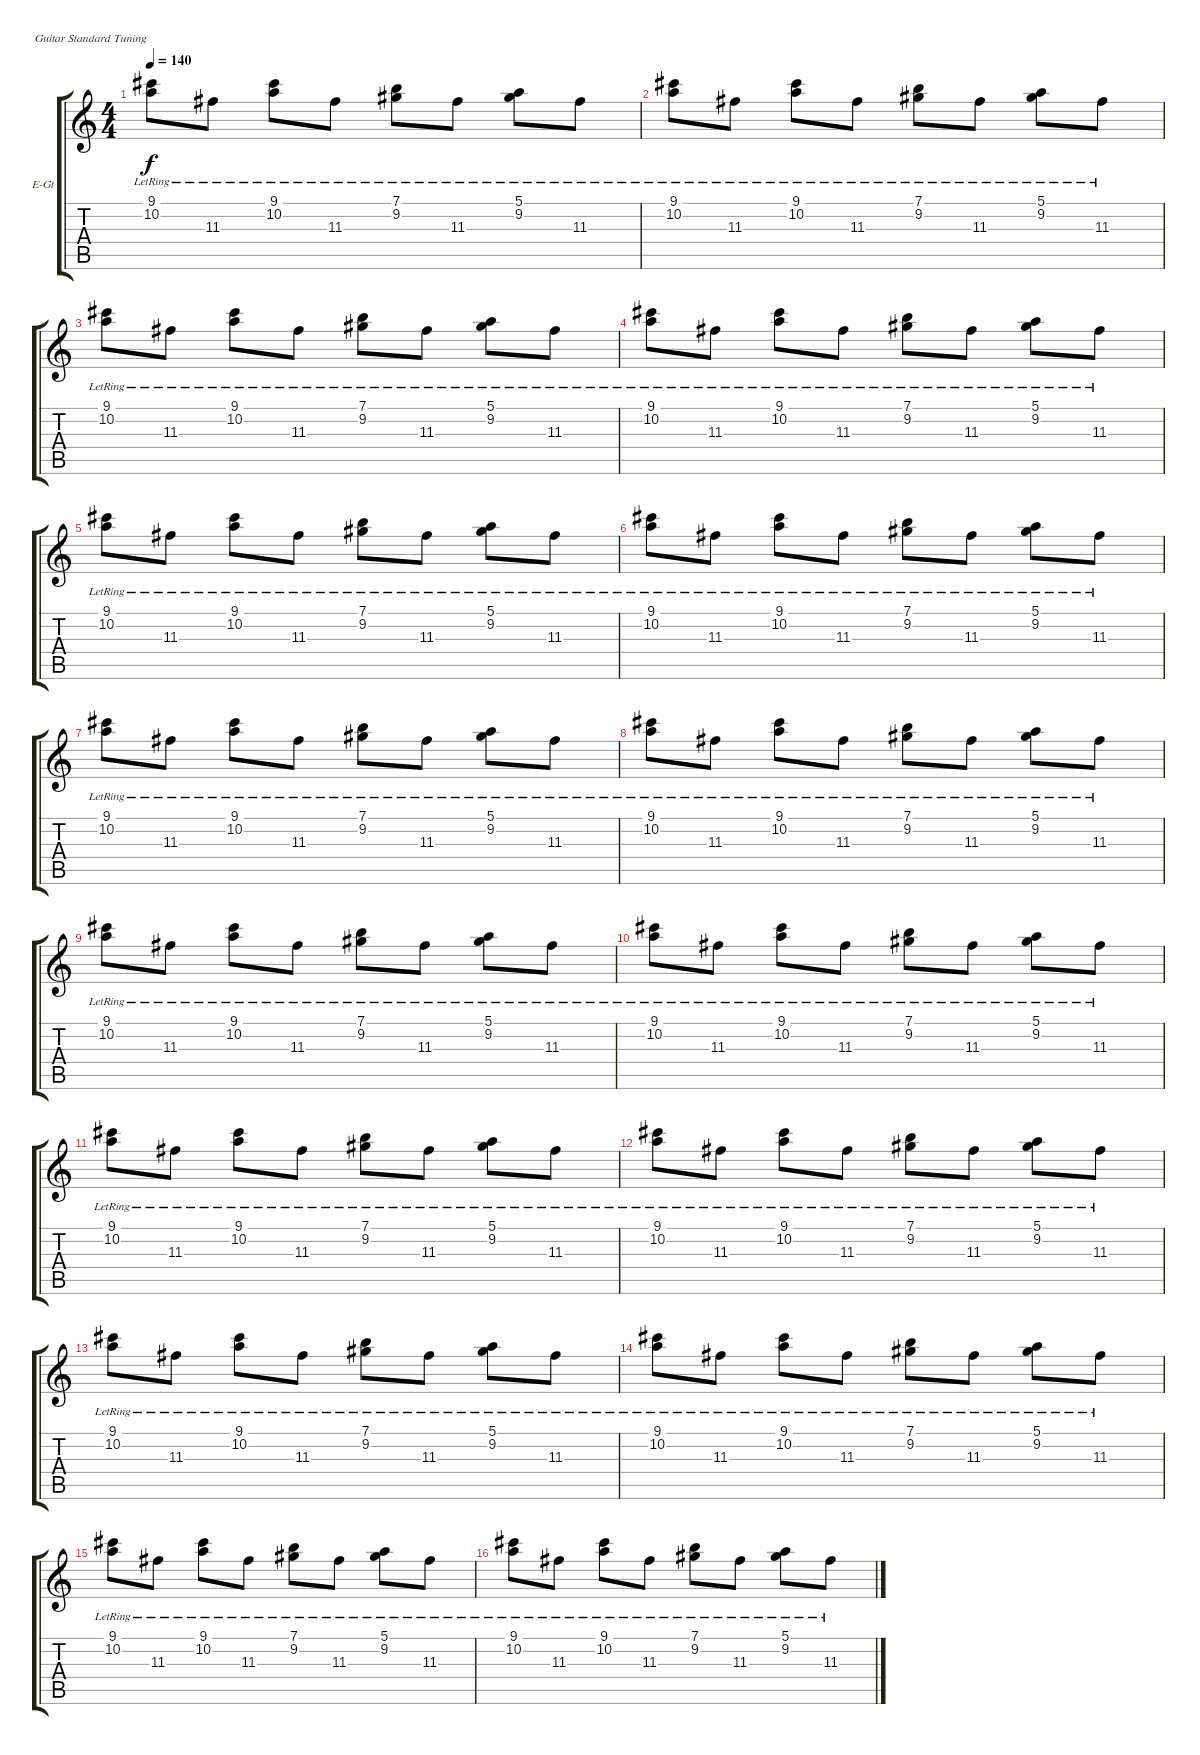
\bracketExtendMode groupsimilarinstruments
\firstSystemTrackNameOrientation horizontal
\otherSystemsTrackNameOrientation horizontal
\track ("Jorel Decker keys" "E-Gt") {instrument electricguitarclean}
\staff {score tabs}
\tuning (E4 B3 G3 D3 A2 E2)
\ts (4 4)
\tempo 140
\clef g2
\scale
0.333333
\ks c
(9.1{lr} 10.2{lr}).8{dy f} 11.3{lr}.8 (9.1{lr} 10.2{lr}).8 11.3{lr}.8 (7.1{lr} 9.2{lr}).8 11.3{lr}.8 (5.1{lr} 9.2{lr}).8 11.3{lr}.8 |
\scale
0.333333 (9.1{lr} 10.2{lr}).8 11.3{lr}.8 (9.1{lr} 10.2{lr}).8 11.3{lr}.8 (7.1{lr} 9.2{lr}).8 11.3{lr}.8 (5.1{lr} 9.2{lr}).8 11.3{lr}.8 |
\scale
0.333333 (9.1{lr} 10.2{lr}).8 11.3{lr}.8 (9.1{lr} 10.2{lr}).8 11.3{lr}.8 (7.1{lr} 9.2{lr}).8 11.3{lr}.8 (5.1{lr} 9.2{lr}).8 11.3{lr}.8 |
\scale
0.333333 (9.1{lr} 10.2{lr}).8 11.3{lr}.8 (9.1{lr} 10.2{lr}).8 11.3{lr}.8 (7.1{lr} 9.2{lr}).8 11.3{lr}.8 (5.1{lr} 9.2{lr}).8 11.3{lr}.8 |
\scale
0.333333 (9.1{lr} 10.2{lr}).8 11.3{lr}.8 (9.1{lr} 10.2{lr}).8 11.3{lr}.8 (7.1{lr} 9.2{lr}).8 11.3{lr}.8 (5.1{lr} 9.2{lr}).8 11.3{lr}.8 |
\scale
0.333333 (9.1{lr} 10.2{lr}).8 11.3{lr}.8 (9.1{lr} 10.2{lr}).8 11.3{lr}.8 (7.1{lr} 9.2{lr}).8 11.3{lr}.8 (5.1{lr} 9.2{lr}).8 11.3{lr}.8 |
\scale
0.333333 (9.1{lr} 10.2{lr}).8 11.3{lr}.8 (9.1{lr} 10.2{lr}).8 11.3{lr}.8 (7.1{lr} 9.2{lr}).8 11.3{lr}.8 (5.1{lr} 9.2{lr}).8 11.3{lr}.8 |
\scale
0.333333 (9.1{lr} 10.2{lr}).8 11.3{lr}.8 (9.1{lr} 10.2{lr}).8 11.3{lr}.8 (7.1{lr} 9.2{lr}).8 11.3{lr}.8 (5.1{lr} 9.2{lr}).8 11.3{lr}.8 |
\scale
0.333333 (9.1{lr} 10.2{lr}).8 11.3{lr}.8 (9.1{lr} 10.2{lr}).8 11.3{lr}.8 (7.1{lr} 9.2{lr}).8 11.3{lr}.8 (5.1{lr} 9.2{lr}).8 11.3{lr}.8 |
\scale
0.333333 (9.1{lr} 10.2{lr}).8 11.3{lr}.8 (9.1{lr} 10.2{lr}).8 11.3{lr}.8 (7.1{lr} 9.2{lr}).8 11.3{lr}.8 (5.1{lr} 9.2{lr}).8 11.3{lr}.8 |
\scale
0.333333 (9.1{lr} 10.2{lr}).8 11.3{lr}.8 (9.1{lr} 10.2{lr}).8 11.3{lr}.8 (7.1{lr} 9.2{lr}).8 11.3{lr}.8 (5.1{lr} 9.2{lr}).8 11.3{lr}.8 |
\scale
0.333333 (9.1{lr} 10.2{lr}).8 11.3{lr}.8 (9.1{lr} 10.2{lr}).8 11.3{lr}.8 (7.1{lr} 9.2{lr}).8 11.3{lr}.8 (5.1{lr} 9.2{lr}).8 11.3{lr}.8 |
\scale
0.333333 (9.1{lr} 10.2{lr}).8 11.3{lr}.8 (9.1{lr} 10.2{lr}).8 11.3{lr}.8 (7.1{lr} 9.2{lr}).8 11.3{lr}.8 (5.1{lr} 9.2{lr}).8 11.3{lr}.8 |
\scale
0.333333 (9.1{lr} 10.2{lr}).8 11.3{lr}.8 (9.1{lr} 10.2{lr}).8 11.3{lr}.8 (7.1{lr} 9.2{lr}).8 11.3{lr}.8 (5.1{lr} 9.2{lr}).8 11.3{lr}.8 |
\scale
0.333333 (9.1{lr} 10.2{lr}).8 11.3{lr}.8 (9.1{lr} 10.2{lr}).8 11.3{lr}.8 (7.1{lr} 9.2{lr}).8 11.3{lr}.8 (5.1{lr} 9.2{lr}).8 11.3{lr}.8 |
(9.1{lr} 10.2{lr}).8 11.3{lr}.8 (9.1{lr} 10.2{lr}).8 11.3{lr}.8 (7.1{lr} 9.2{lr}).8 11.3{lr}.8 (5.1{lr} 9.2{lr}).8 11.3{lr}.8
